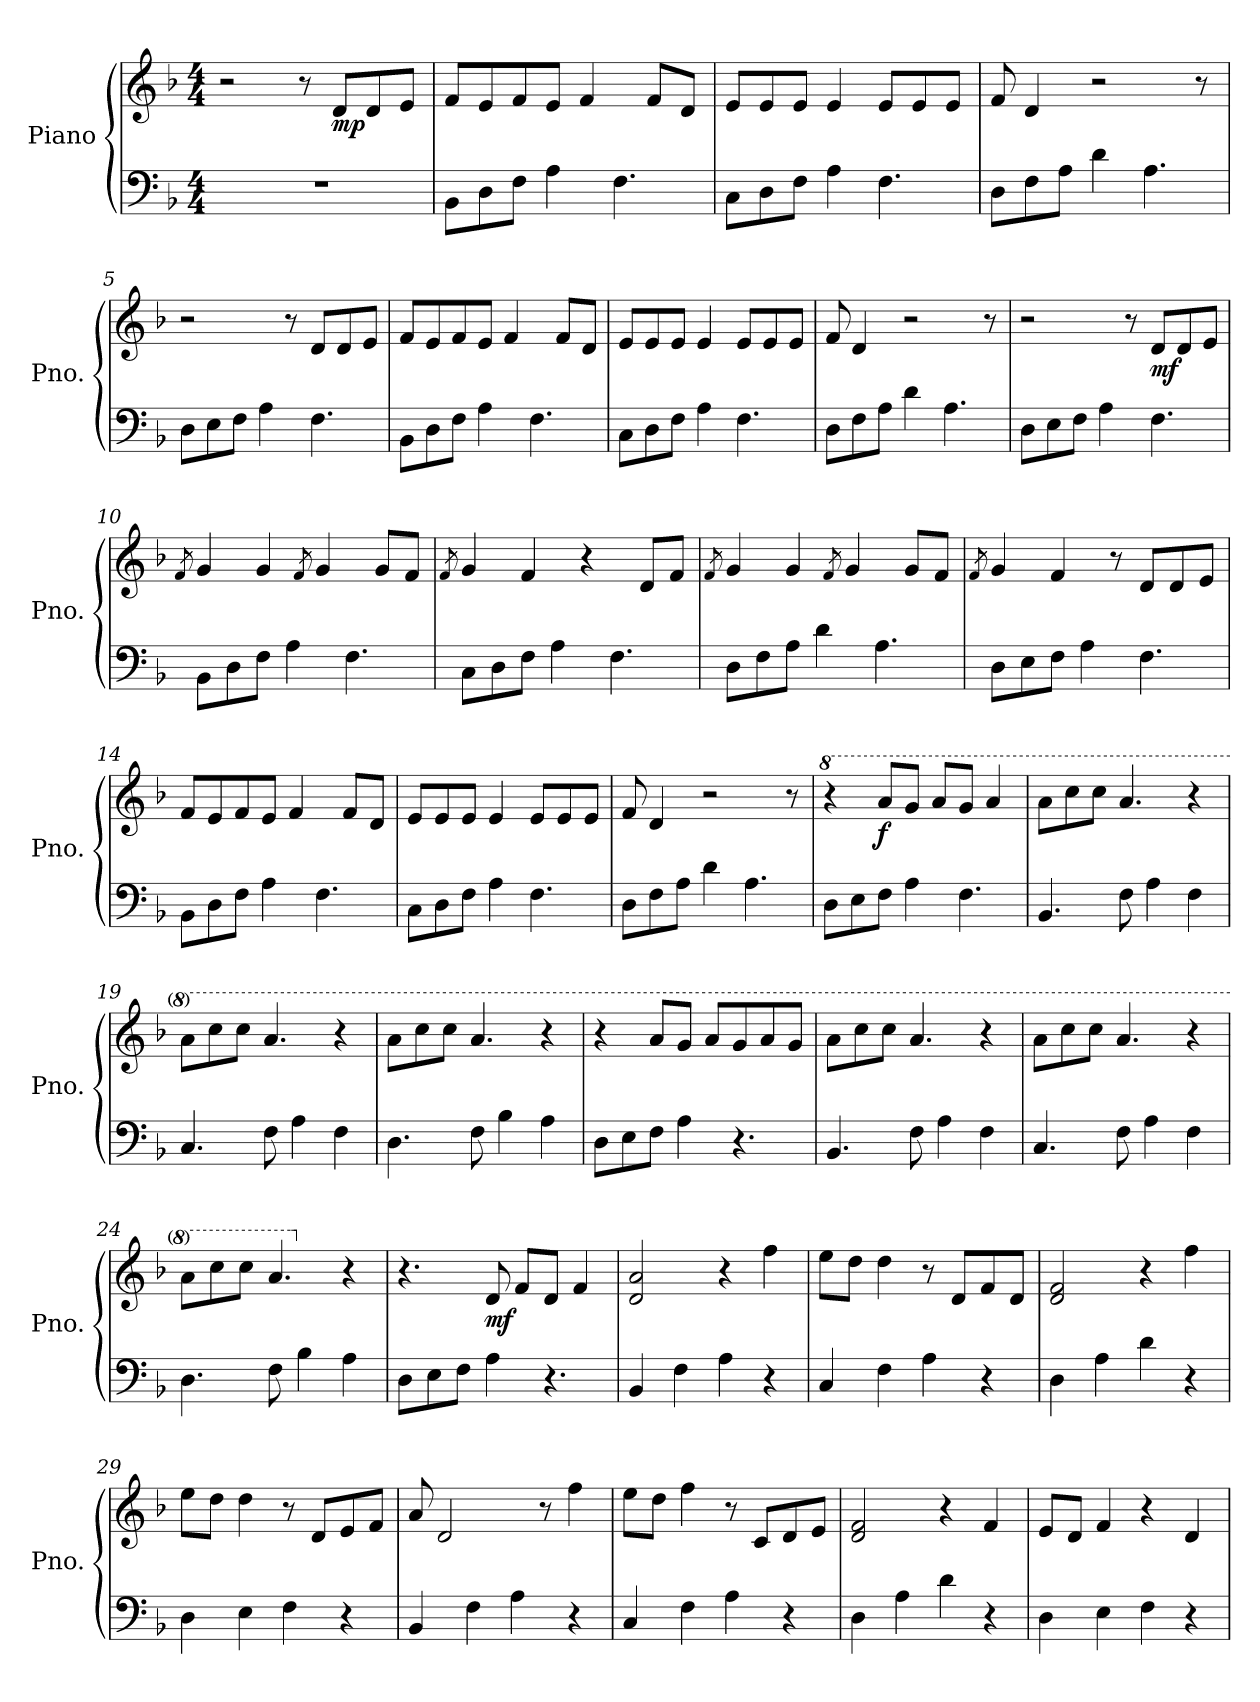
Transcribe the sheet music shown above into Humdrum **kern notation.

**kern	**kern	**dynam
*part1	*part1	*part1
*staff2	*staff1	*staff1/2
*I"Piano	*	*
*I'Pno.	*	*
*clefF4	*clefG2	*
*k[b-]	*k[b-]	*
*M4/4	*M4/4	*
*MM155	*MM155	*
=1	=1	=1
1r	2r	.
.	8r	.
!	!	!LO:DY:b
.	8d/L	mp
.	8d/	.
.	8e/J	.
=2	=2	=2
8BB-\L	8f/L	.
8D\	8e/	.
8F\J	8f/	.
4A\	8e/J	.
.	4f/	.
4.F\	.	.
.	8f/L	.
.	8d/J	.
=3	=3	=3
8C\L	8e/L	.
8D\	8e/	.
8F\J	8e/J	.
4A\	4e/	.
4.F\	8e/L	.
.	8e/	.
.	8e/J	.
=4	=4	=4
8D\L	8f/	.
8F\	4d/	.
8A\J	.	.
4d\	2r	.
4.A\	.	.
.	8r	.
=5	=5	=5
8D\L	2r	.
8E\	.	.
8F\J	.	.
4A\	.	.
.	8r	.
4.F\	8d/L	.
.	8d/	.
.	8e/J	.
=6	=6	=6
8BB-\L	8f/L	.
8D\	8e/	.
8F\J	8f/	.
4A\	8e/J	.
.	4f/	.
4.F\	.	.
.	8f/L	.
.	8d/J	.
!!LO:LB:g=z
=7	=7	=7
8C\L	8e/L	.
8D\	8e/	.
8F\J	8e/J	.
4A\	4e/	.
4.F\	8e/L	.
.	8e/	.
.	8e/J	.
=8	=8	=8
8D\L	8f/	.
8F\	4d/	.
8A\J	.	.
4d\	2r	.
4.A\	.	.
.	8r	.
=9	=9	=9
8D\L	2r	.
8E\	.	.
8F\J	.	.
4A\	.	.
.	8r	.
!	!	!LO:DY:b
4.F\	8d/L	mf
.	8d/	.
.	8e/J	.
=10	=10	=10
.	8qf/	.
8BB-\L	4g/	.
8D\	.	.
8F\J	4g/	.
4A\	.	.
.	8qf/	.
.	4g/	.
4.F\	.	.
.	8g/L	.
.	8f/J	.
=11	=11	=11
.	8qf/	.
8C\L	4g/	.
8D\	.	.
8F\J	4f/	.
4A\	.	.
.	4r	.
4.F\	.	.
.	8d/L	.
.	8f/J	.
=12	=12	=12
.	8qf/	.
8D\L	4g/	.
8F\	.	.
8A\J	4g/	.
4d\	.	.
.	8qf/	.
.	4g/	.
4.A\	.	.
.	8g/L	.
.	8f/J	.
!!LO:LB:g=z
=13	=13	=13
.	8qf/	.
8D\L	4g/	.
8E\	.	.
8F\J	4f/	.
4A\	.	.
.	8r	.
4.F\	8d/L	.
.	8d/	.
.	8e/J	.
=14	=14	=14
8BB-\L	8f/L	.
8D\	8e/	.
8F\J	8f/	.
4A\	8e/J	.
.	4f/	.
4.F\	.	.
.	8f/L	.
.	8d/J	.
=15	=15	=15
8C\L	8e/L	.
8D\	8e/	.
8F\J	8e/J	.
4A\	4e/	.
4.F\	8e/L	.
.	8e/	.
.	8e/J	.
=16	=16	=16
8D\L	8f/	.
8F\	4d/	.
8A\J	.	.
4d\	2r	.
4.A\	.	.
.	8r	.
=17	=17	=17
*	*8va	*
8D\L	4r	.
8E\	.	.
!	!	!LO:DY:b
8F\J	8aa/L	f
4A\	8gg/J	.
.	8aa/L	.
4.F\	8gg/J	.
.	4aa/	.
=18	=18	=18
4.BB-/	8aa\L	.
.	8ccc\	.
.	8ccc\J	.
8F\	4.aa/	.
4A\	.	.
4F\	4r	.
!!LO:LB:g=z
=19	=19	=19
4.C/	8aa\L	.
.	8ccc\	.
.	8ccc\J	.
8F\	4.aa/	.
4A\	.	.
4F\	4r	.
=20	=20	=20
4.D\	8aa\L	.
.	8ccc\	.
.	8ccc\J	.
8F\	4.aa/	.
4B-\	.	.
4A\	4r	.
=21	=21	=21
8D\L	4r	.
8E\	.	.
8F\J	8aa/L	.
4A\	8gg/J	.
.	8aa/L	.
4.r	8gg/	.
.	8aa/	.
.	8gg/J	.
=22	=22	=22
4.BB-/	8aa\L	.
.	8ccc\	.
.	8ccc\J	.
8F\	4.aa/	.
4A\	.	.
4F\	4r	.
=23	=23	=23
4.C/	8aa\L	.
.	8ccc\	.
.	8ccc\J	.
8F\	4.aa/	.
4A\	.	.
4F\	4r	.
=24	=24	=24
4.D\	8aa\L	.
.	8ccc\	.
.	8ccc\J	.
8F\	4.aa/	.
4B-\	.	.
*	*X8va	*
4A\	4r	.
!!LO:LB:g=z
=25	=25	=25
8D\L	4.r	.
8E\	.	.
8F\J	.	.
!	!	!LO:DY:b
4A\	8d/	mf
.	8f/L	.
4.r	8d/J	.
.	4f/	.
=26	=26	=26
4BB-/	2d/ 2a/	.
4F\	.	.
4A\	4r	.
4r	4ff\	.
=27	=27	=27
4C/	8ee\L	.
.	8dd\J	.
4F\	4dd\	.
4A\	8r	.
.	8d/L	.
4r	8f/	.
.	8d/J	.
=28	=28	=28
4D\	2d/ 2f/	.
4A\	.	.
4d\	4r	.
4r	4ff\	.
=29	=29	=29
4D\	8ee\L	.
.	8dd\J	.
4E\	4dd\	.
4F\	8r	.
.	8d/L	.
4r	8e/	.
.	8f/J	.
=30	=30	=30
4BB-/	8a/	.
.	2d/	.
4F\	.	.
4A\	.	.
.	8r	.
4r	4ff\	.
=31	=31	=31
4C/	8ee\L	.
.	8dd\J	.
4F\	4ff\	.
4A\	8r	.
.	8c/L	.
4r	8d/	.
.	8e/J	.
!!LO:PB:g=z
=32	=32	=32
4D\	2d/ 2f/	.
4A\	.	.
4d\	4r	.
4r	4f/	.
=33	=33	=33
4D\	8e/L	.
.	8d/J	.
4E\	4f/	.
4F\	4r	.
4r	4d/	.
=	=	=
*-	*-	*-
